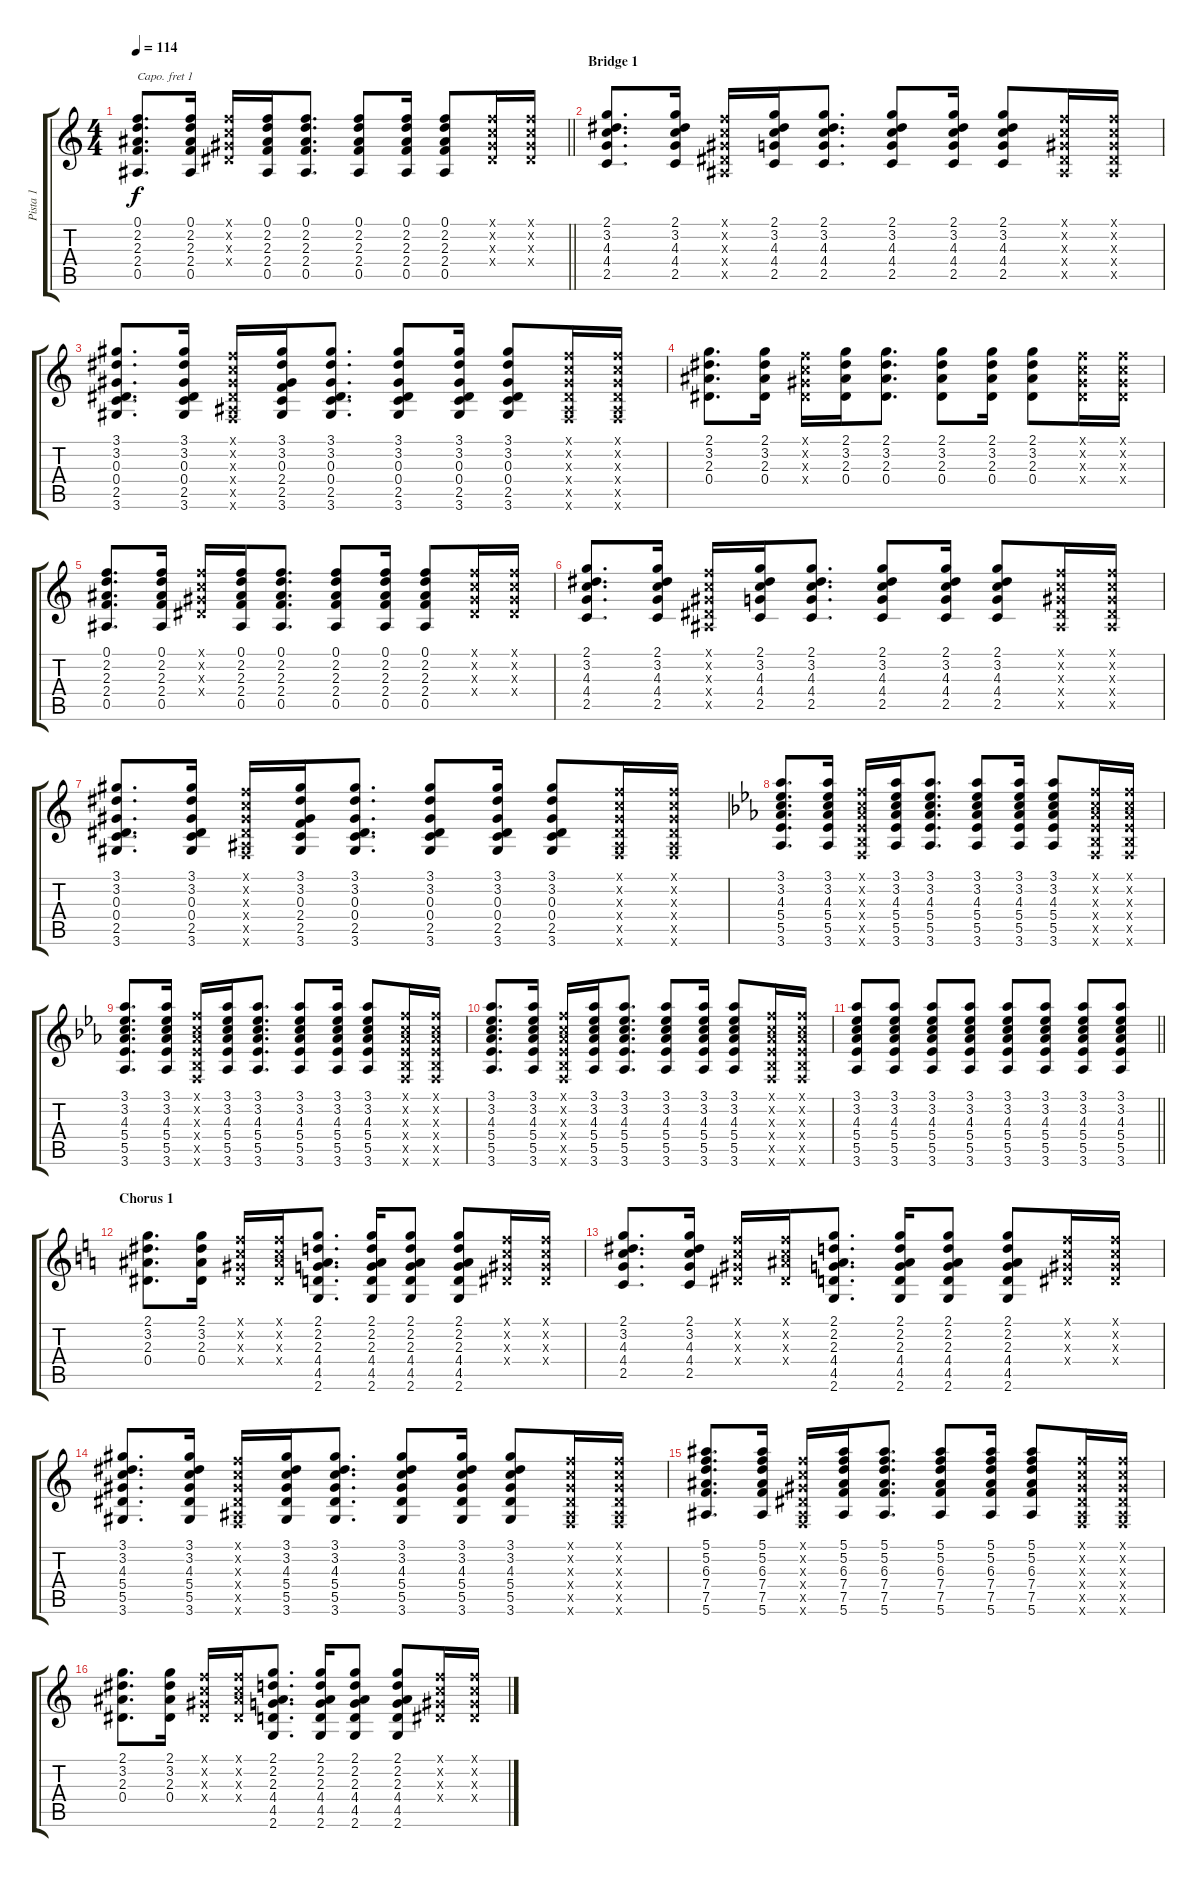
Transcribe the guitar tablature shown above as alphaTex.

\track ("Pista 1" "Pista 1") {instrument acousticguitarnylon}
\staff {score tabs}
\capo 1
\tuning (E4 B3 G3 D3 A2 E2) {hide}
\ts (4 4)
\tempo 114
\clef g2
\barLineRight lightlight
\ks c
(0.1 2.2 2.3 2.4 0.5).8{d dy f} (0.1 2.2 2.3 2.4 0.5).16 (0.1{x} 0.2{x} 0.3{x} 0.4{x}).16 (0.1 2.2 2.3 2.4 0.5).16 (0.1 2.2 2.3 2.4 0.5).8{d} (0.1 2.2 2.3 2.4 0.5).8 (0.1 2.2 2.3 2.4 0.5).16 (0.1 2.2 2.3 2.4 0.5).8 (0.1{x} 0.2{x} 0.3{x} 0.4{x}).16 (0.1{x} 0.2{x} 0.3{x} 0.4{x}).16 |
\section ("" "Bridge 1")
(2.1 3.2 4.3 4.4 2.5).8{d} (2.1 3.2 4.3 4.4 2.5).16 (0.1{x} 0.2{x} 0.3{x} 0.4{x} 0.5{x}).16 (2.1 3.2 4.3 4.4 2.5).16 (2.1 3.2 4.3 4.4 2.5).8{d} (2.1 3.2 4.3 4.4 2.5).8 (2.1 3.2 4.3 4.4 2.5).16 (2.1 3.2 4.3 4.4 2.5).8 (0.1{x} 0.2{x} 0.3{x} 0.4{x} 0.5{x}).16 (0.1{x} 0.2{x} 0.3{x} 0.4{x} 0.5{x}).16 |
(3.1 3.2 0.3 0.4 2.5 3.6).8{d} (3.1 3.2 0.3 0.4 2.5 3.6).16 (0.1{x} 0.2{x} 0.3{x} 0.4{x} 0.5{x} 0.6{x}).16 (3.1 3.2 0.3 2.4 2.5 3.6).16 (3.1 3.2 0.3 0.4 2.5 3.6).8{d} (3.1 3.2 0.3 0.4 2.5 3.6).8 (3.1 3.2 0.3 0.4 2.5 3.6).16 (3.1 3.2 0.3 0.4 2.5 3.6).8 (0.1{x} 0.2{x} 0.3{x} 0.4{x} 0.5{x} 0.6{x}).16 (0.1{x} 0.2{x} 0.3{x} 0.4{x} 0.5{x} 0.6{x}).16 |
(2.1 3.2 2.3 0.4).8{d} (2.1 3.2 2.3 0.4).16 (0.1{x} 0.2{x} 0.3{x} 0.4{x}).16 (2.1 3.2 2.3 0.4).16 (2.1 3.2 2.3 0.4).8{d} (2.1 3.2 2.3 0.4).8 (2.1 3.2 2.3 0.4).16 (2.1 3.2 2.3 0.4).8 (0.1{x} 0.2{x} 0.3{x} 0.4{x}).16 (0.1{x} 0.2{x} 0.3{x} 0.4{x}).16 |
(0.1 2.2 2.3 2.4 0.5).8{d} (0.1 2.2 2.3 2.4 0.5).16 (0.1{x} 0.2{x} 0.3{x} 0.4{x}).16 (0.1 2.2 2.3 2.4 0.5).16 (0.1 2.2 2.3 2.4 0.5).8{d} (0.1 2.2 2.3 2.4 0.5).8 (0.1 2.2 2.3 2.4 0.5).16 (0.1 2.2 2.3 2.4 0.5).8 (0.1{x} 0.2{x} 0.3{x} 0.4{x}).16 (0.1{x} 0.2{x} 0.3{x} 0.4{x}).16 |
(2.1 3.2 4.3 4.4 2.5).8{d} (2.1 3.2 4.3 4.4 2.5).16 (0.1{x} 0.2{x} 0.3{x} 0.4{x} 0.5{x}).16 (2.1 3.2 4.3 4.4 2.5).16 (2.1 3.2 4.3 4.4 2.5).8{d} (2.1 3.2 4.3 4.4 2.5).8 (2.1 3.2 4.3 4.4 2.5).16 (2.1 3.2 4.3 4.4 2.5).8 (0.1{x} 0.2{x} 0.3{x} 0.4{x} 0.5{x}).16 (0.1{x} 0.2{x} 0.3{x} 0.4{x} 0.5{x}).16 |
(3.1 3.2 0.3 0.4 2.5 3.6).8{d} (3.1 3.2 0.3 0.4 2.5 3.6).16 (0.1{x} 0.2{x} 0.3{x} 0.4{x} 0.5{x} 0.6{x}).16 (3.1 3.2 0.3 2.4 2.5 3.6).16 (3.1 3.2 0.3 0.4 2.5 3.6).8{d} (3.1 3.2 0.3 0.4 2.5 3.6).8 (3.1 3.2 0.3 0.4 2.5 3.6).16 (3.1 3.2 0.3 0.4 2.5 3.6).8 (0.1{x} 0.2{x} 0.3{x} 0.4{x} 0.5{x} 0.6{x}).16 (0.1{x} 0.2{x} 0.3{x} 0.4{x} 0.5{x} 0.6{x}).16 |
\ks eb
(3.1 3.2 4.3 5.4 5.5 3.6).8{d} (3.1 3.2 4.3 5.4 5.5 3.6).16 (0.1{x} 0.2{x} 0.3{x} 0.4{x} 0.5{x} 0.6{x}).16 (3.1 3.2 4.3 5.4 5.5 3.6).16 (3.1 3.2 4.3 5.4 5.5 3.6).8{d} (3.1 3.2 4.3 5.4 5.5 3.6).8 (3.1 3.2 4.3 5.4 5.5 3.6).16 (3.1 3.2 4.3 5.4 5.5 3.6).8 (0.1{x} 0.2{x} 0.3{x} 0.4{x} 0.5{x} 0.6{x}).16 (0.1{x} 0.2{x} 0.3{x} 0.4{x} 0.5{x} 0.6{x}).16 |
(3.1 3.2 4.3 5.4 5.5 3.6).8{d} (3.1 3.2 4.3 5.4 5.5 3.6).16 (0.1{x} 0.2{x} 0.3{x} 0.4{x} 0.5{x} 0.6{x}).16 (3.1 3.2 4.3 5.4 5.5 3.6).16 (3.1 3.2 4.3 5.4 5.5 3.6).8{d} (3.1 3.2 4.3 5.4 5.5 3.6).8 (3.1 3.2 4.3 5.4 5.5 3.6).16 (3.1 3.2 4.3 5.4 5.5 3.6).8 (0.1{x} 0.2{x} 0.3{x} 0.4{x} 0.5{x} 0.6{x}).16 (0.1{x} 0.2{x} 0.3{x} 0.4{x} 0.5{x} 0.6{x}).16 |
(3.1 3.2 4.3 5.4 5.5 3.6).8{d} (3.1 3.2 4.3 5.4 5.5 3.6).16 (0.1{x} 0.2{x} 0.3{x} 0.4{x} 0.5{x} 0.6{x}).16 (3.1 3.2 4.3 5.4 5.5 3.6).16 (3.1 3.2 4.3 5.4 5.5 3.6).8{d} (3.1 3.2 4.3 5.4 5.5 3.6).8 (3.1 3.2 4.3 5.4 5.5 3.6).16 (3.1 3.2 4.3 5.4 5.5 3.6).8 (0.1{x} 0.2{x} 0.3{x} 0.4{x} 0.5{x} 0.6{x}).16 (0.1{x} 0.2{x} 0.3{x} 0.4{x} 0.5{x} 0.6{x}).16 |
\barLineRight lightlight
(3.1 3.2 4.3 5.4 5.5 3.6).8 (3.1 3.2 4.3 5.4 5.5 3.6).8 (3.1 3.2 4.3 5.4 5.5 3.6).8 (3.1 3.2 4.3 5.4 5.5 3.6).8 (3.1 3.2 4.3 5.4 5.5 3.6).8 (3.1 3.2 4.3 5.4 5.5 3.6).8 (3.1 3.2 4.3 5.4 5.5 3.6).8 (3.1 3.2 4.3 5.4 5.5 3.6).8 |
\section ("" "Chorus 1")
\ks c
(2.1 3.2 2.3 0.4).8{d balance 8} (2.1 3.2 2.3 0.4).16 (0.1{x} 0.2{x} 0.3{x} 0.4{x}).16 (0.1{x} 0.2{x} 2.3{x} 0.4{x}).16 (2.1 2.2 2.3 4.4 4.5 2.6).8{d} (2.1 2.2 2.3 4.4 4.5 2.6).16 (2.1 2.2 2.3 4.4 4.5 2.6).8 (2.1 2.2 2.3 4.4 4.5 2.6).8 (0.1{x} 0.2{x} 0.3{x} 0.4{x}).16 (0.1{x} 0.2{x} 0.3{x} 0.4{x}).16 |
(2.1 3.2 4.3 4.4 2.5).8{d} (2.1 3.2 4.3 4.4 2.5).16 (0.1{x} 0.2{x} 0.3{x} 0.4{x}).16 (0.1{x} 0.2{x} 2.3{x} 0.4{x}).16 (2.1 2.2 2.3 4.4 4.5 2.6).8{d} (2.1 2.2 2.3 4.4 4.5 2.6).16 (2.1 2.2 2.3 4.4 4.5 2.6).8 (2.1 2.2 2.3 4.4 4.5 2.6).8 (0.1{x} 0.2{x} 0.3{x} 0.4{x}).16 (0.1{x} 0.2{x} 0.3{x} 0.4{x}).16 |
(3.1 3.2 4.3 5.4 5.5 3.6).8{d} (3.1 3.2 4.3 5.4 5.5 3.6).16 (0.1{x} 0.2{x} 0.3{x} 0.4{x} 0.5{x} 0.6{x}).16 (3.1 3.2 4.3 5.4 5.5 3.6).16 (3.1 3.2 4.3 5.4 5.5 3.6).8{d} (3.1 3.2 4.3 5.4 5.5 3.6).8 (3.1 3.2 4.3 5.4 5.5 3.6).16 (3.1 3.2 4.3 5.4 5.5 3.6).8 (0.1{x} 0.2{x} 0.3{x} 0.4{x} 0.5{x} 0.6{x}).16 (0.1{x} 0.2{x} 0.3{x} 0.4{x} 0.5{x} 0.6{x}).16 |
(5.1 5.2 6.3 7.4 7.5 5.6).8{d} (5.1 5.2 6.3 7.4 7.5 5.6).16 (0.1{x} 0.2{x} 0.3{x} 0.4{x} 0.5{x} 0.6{x}).16 (5.1 5.2 6.3 7.4 7.5 5.6).16 (5.1 5.2 6.3 7.4 7.5 5.6).8{d} (5.1 5.2 6.3 7.4 7.5 5.6).8 (5.1 5.2 6.3 7.4 7.5 5.6).16 (5.1 5.2 6.3 7.4 7.5 5.6).8 (0.1{x} 0.2{x} 0.3{x} 0.4{x} 0.5{x} 0.6{x}).16 (0.1{x} 0.2{x} 0.3{x} 0.4{x} 0.5{x} 0.6{x}).16 |
(2.1 3.2 2.3 0.4).8{d} (2.1 3.2 2.3 0.4).16 (0.1{x} 0.2{x} 0.3{x} 0.4{x}).16 (0.1{x} 0.2{x} 2.3{x} 0.4{x}).16 (2.1 2.2 2.3 4.4 4.5 2.6).8{d} (2.1 2.2 2.3 4.4 4.5 2.6).16 (2.1 2.2 2.3 4.4 4.5 2.6).8 (2.1 2.2 2.3 4.4 4.5 2.6).8 (0.1{x} 0.2{x} 0.3{x} 0.4{x}).16 (0.1{x} 0.2{x} 0.3{x} 0.4{x}).16
